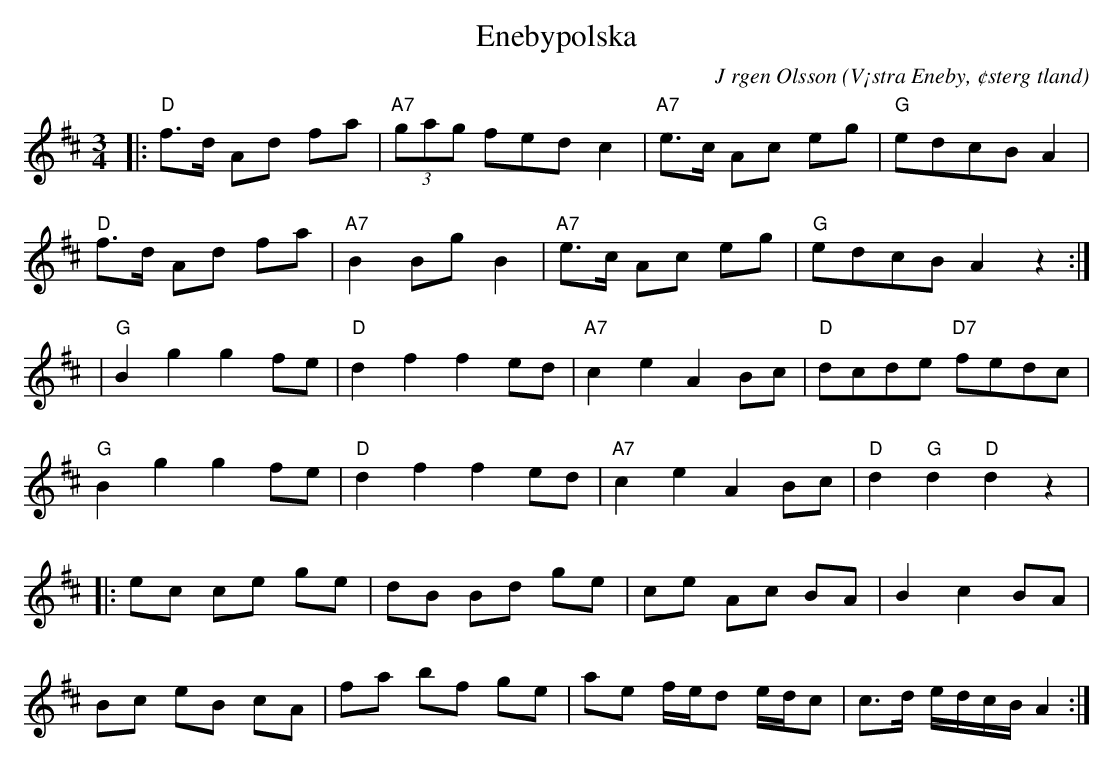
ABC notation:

X:1
T:Enebypolska
C:J rgen Olsson
O:V¡stra Eneby, ¢sterg tland
M:3/4
L:1/8
K:D
|: "D"f>d Ad fa | "A7"(3gag fed c2 | "A7"e>c Ac eg | "G"edcBA2 |
   "D"f>d Ad fa | "A7"B2BgB2 | "A7"e>c Ac eg | "G"edcBA2z2:|
| "G"B2g2g2fe | "D"d2f2f2ed | "A7"c2e2A2Bc | "D"dcde "D7"fedc |
   "G"B2g2g2fe | "D"d2f2f2ed | "A7"c2e2A2Bc | "D"d2"G"d2"D"d2z2|
|:ec ce ge | dB Bd ge | ce Ac BA | B2 c2 BA |
Bc eB cA | fa bf ge | ae f/e/d e/d/c | c>d e/d/c/B/ A2 :|
